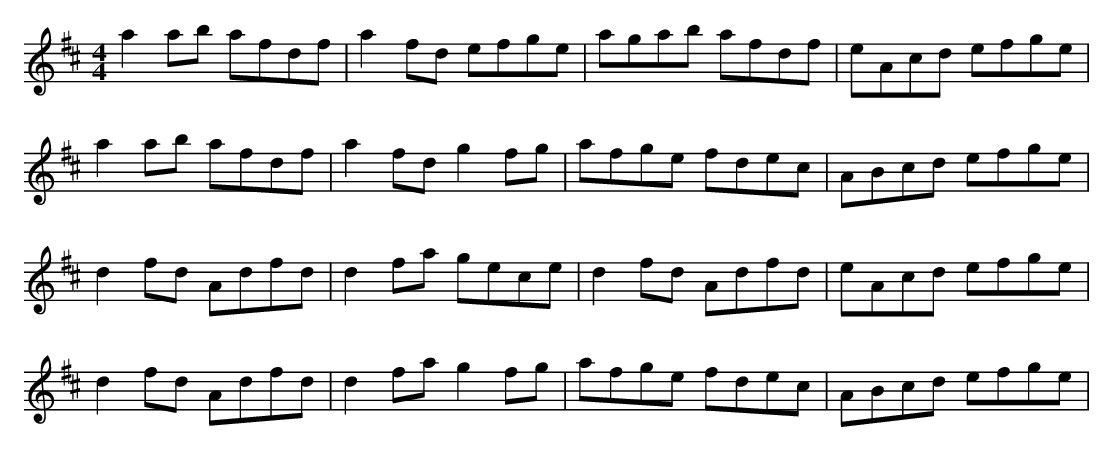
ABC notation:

X:1
M:4/4
K:D
a2 ab afdf|a2 fd efge|agab afdf|eAcd efge|
a2 ab afdf|a2 fd g2 fg|afge fdec|ABcd efge|
d2 fd Adfd|d2 fa gece|d2 fd Adfd|eAcd efge|
d2 fd Adfd|d2 fa g2 fg|afge fdec|ABcd efge|
